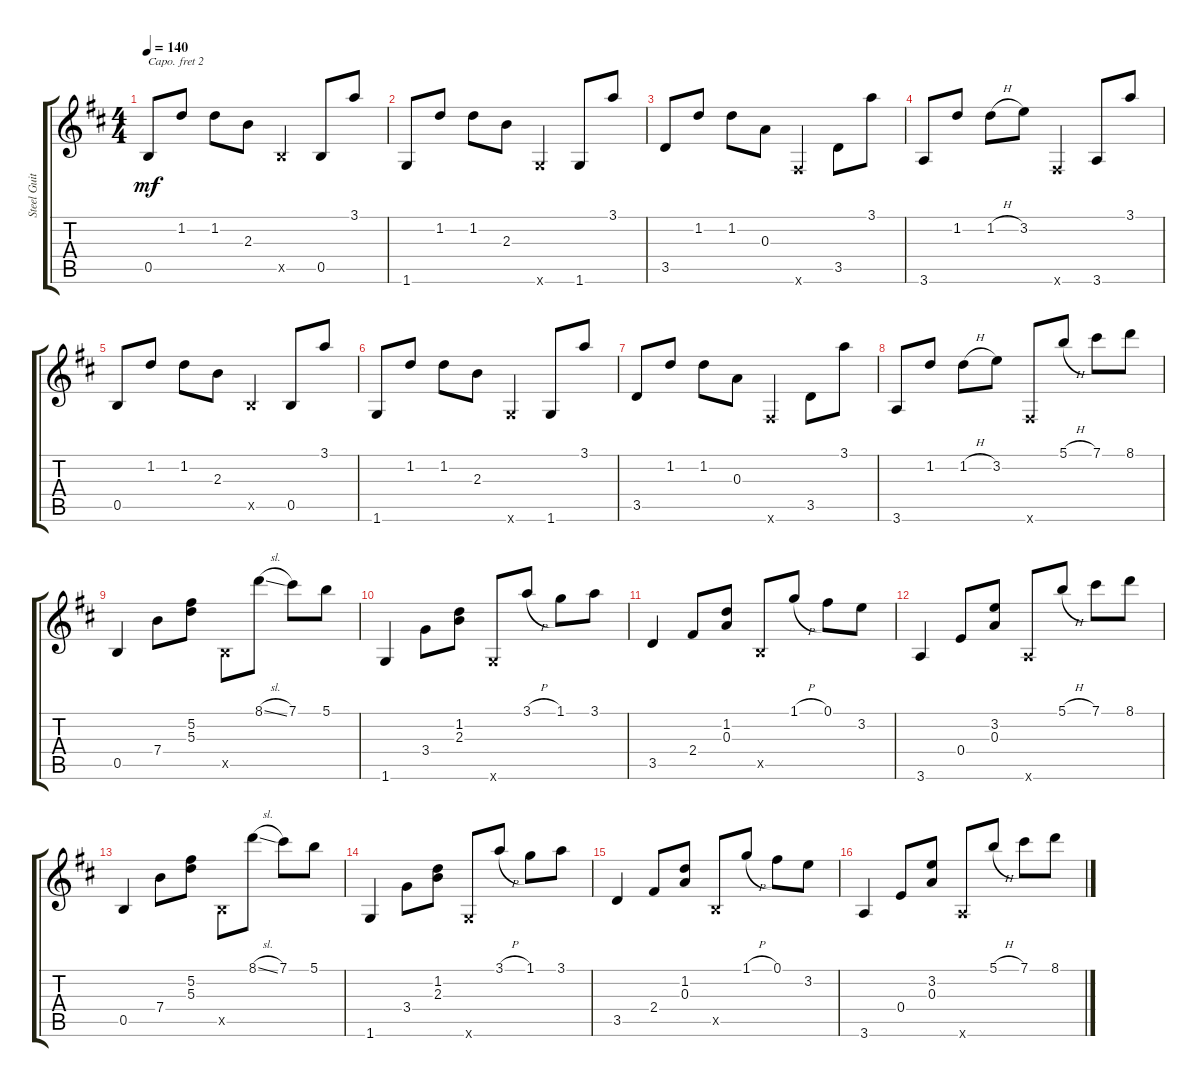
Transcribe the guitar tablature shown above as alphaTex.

\track ("Steel Guitar" "Steel Guit") {instrument acousticguitarsteel}
\staff {score tabs}
\capo 2
\tuning (E4 B3 G3 D3 A2 E2) {hide}
\ts (4 4)
\tempo 140
\clef g2
\ks d
0.5.8{dy mf} 1.2.8 1.2.8 2.3.8 0.5{x}.4 0.5.8 3.1.8 |
1.6.8 1.2.8 1.2.8 2.3.8 1.6{x}.4 1.6.8 3.1.8 |
3.5.8 1.2.8 1.2.8 0.3.8 0.6{x}.4 3.5.8 3.1.8 |
3.6.8 1.2.8 1.2{h}.8 3.2.8 0.6{x}.4 3.6.8 3.1.8 |
0.5.8 1.2.8 1.2.8 2.3.8 0.5{x}.4 0.5.8 3.1.8 |
1.6.8 1.2.8 1.2.8 2.3.8 1.6{x}.4 1.6.8 3.1.8 |
3.5.8 1.2.8 1.2.8 0.3.8 0.6{x}.4 3.5.8 3.1.8 |
3.6.8 1.2.8 1.2{h}.8 3.2.8 0.6{x}.8 5.1{h}.8 7.1.8 8.1.8 |
0.5.4 7.4.8 (5.2 5.3).8 0.5{x}.8 8.1{sl}.8 7.1.8 5.1.8 |
1.6.4 3.4.8 (1.2 2.3).8 1.6{x}.8 3.1{h}.8 1.1.8 3.1.8 |
3.5.4 2.4.8 (1.2 0.3).8 0.5{x}.8 1.1{h}.8 0.1.8 3.2.8 |
3.6.4 0.4.8 (3.2 0.3).8 3.6{x}.8 5.1{h}.8 7.1.8 8.1.8 |
0.5.4 7.4.8 (5.2 5.3).8 0.5{x}.8 8.1{sl}.8 7.1.8 5.1.8 |
1.6.4 3.4.8 (1.2 2.3).8 1.6{x}.8 3.1{h}.8 1.1.8 3.1.8 |
3.5.4 2.4.8 (1.2 0.3).8 0.5{x}.8 1.1{h}.8 0.1.8 3.2.8 |
3.6.4 0.4.8 (3.2 0.3).8 3.6{x}.8 5.1{h}.8 7.1.8 8.1.8
